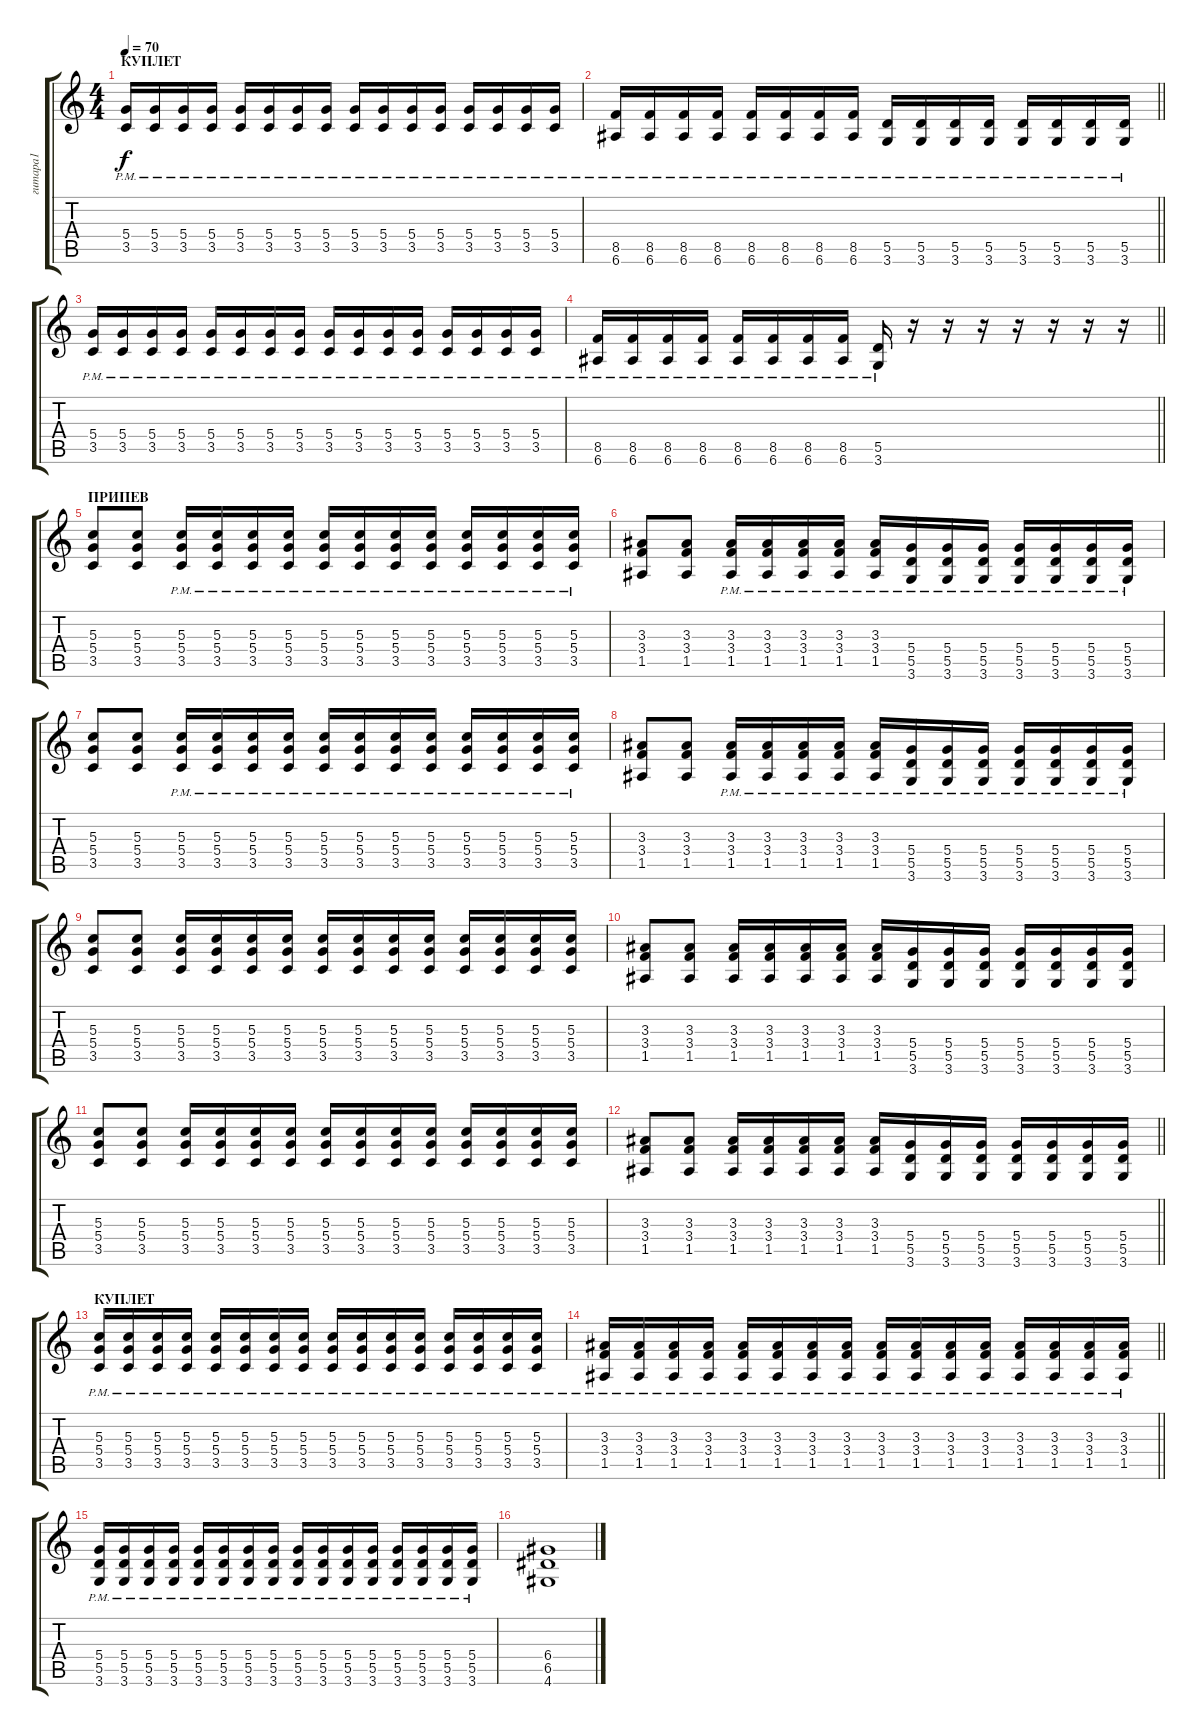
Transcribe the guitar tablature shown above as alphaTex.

\track ("гитара1" "гитара1") {instrument distortionguitar}
\staff {score tabs}
\tuning (E4 B3 G3 D3 A2 E2) {hide}
\ts (4 4)
\section ("" "КУПЛЕТ")
\tempo 70
\clef g2
\ks c
(5.4{pm} 3.5{pm}).16{dy f} (5.4{pm} 3.5{pm}).16 (5.4{pm} 3.5{pm}).16 (5.4{pm} 3.5{pm}).16 (5.4{pm} 3.5{pm}).16 (5.4{pm} 3.5{pm}).16 (5.4{pm} 3.5{pm}).16 (5.4{pm} 3.5{pm}).16 (5.4{pm} 3.5{pm}).16 (5.4{pm} 3.5{pm}).16 (5.4{pm} 3.5{pm}).16 (5.4{pm} 3.5{pm}).16 (5.4{pm} 3.5{pm}).16 (5.4{pm} 3.5{pm}).16 (5.4{pm} 3.5{pm}).16 (5.4{pm} 3.5{pm}).16 |
\barLineRight lightlight
(8.5{pm} 6.6{pm}).16 (8.5{pm} 6.6{pm}).16 (8.5{pm} 6.6{pm}).16 (8.5{pm} 6.6{pm}).16 (8.5{pm} 6.6{pm}).16 (8.5{pm} 6.6{pm}).16 (8.5{pm} 6.6{pm}).16 (8.5{pm} 6.6{pm}).16 (5.5{pm} 3.6{pm}).16 (5.5{pm} 3.6{pm}).16 (5.5{pm} 3.6{pm}).16 (5.5{pm} 3.6{pm}).16 (5.5{pm} 3.6{pm}).16 (5.5{pm} 3.6{pm}).16 (5.5{pm} 3.6{pm}).16 (5.5{pm} 3.6{pm}).16 |
(5.4{pm} 3.5{pm}).16 (5.4{pm} 3.5{pm}).16 (5.4{pm} 3.5{pm}).16 (5.4{pm} 3.5{pm}).16 (5.4{pm} 3.5{pm}).16 (5.4{pm} 3.5{pm}).16 (5.4{pm} 3.5{pm}).16 (5.4{pm} 3.5{pm}).16 (5.4{pm} 3.5{pm}).16 (5.4{pm} 3.5{pm}).16 (5.4{pm} 3.5{pm}).16 (5.4{pm} 3.5{pm}).16 (5.4{pm} 3.5{pm}).16 (5.4{pm} 3.5{pm}).16 (5.4{pm} 3.5{pm}).16 (5.4{pm} 3.5{pm}).16 |
\barLineRight lightlight
(8.5{pm} 6.6{pm}).16 (8.5{pm} 6.6{pm}).16 (8.5{pm} 6.6{pm}).16 (8.5{pm} 6.6{pm}).16 (8.5{pm} 6.6{pm}).16 (8.5{pm} 6.6{pm}).16 (8.5{pm} 6.6{pm}).16 (8.5{pm} 6.6{pm}).16 (5.5{pm} 3.6{pm}).16 r.16 r.16 r.16 r.16 r.16 r.16 r.16 |
\section ("" "ПРИПЕВ")
(5.3 5.4 3.5).8 (5.3 5.4 3.5).8 (5.3{pm} 5.4{pm} 3.5{pm}).16 (5.3{pm} 5.4{pm} 3.5{pm}).16 (5.3{pm} 5.4{pm} 3.5{pm}).16 (5.3{pm} 5.4{pm} 3.5{pm}).16 (5.3{pm} 5.4{pm} 3.5{pm}).16 (5.3{pm} 5.4{pm} 3.5{pm}).16 (5.3{pm} 5.4{pm} 3.5{pm}).16 (5.3{pm} 5.4{pm} 3.5{pm}).16 (5.3{pm} 5.4{pm} 3.5{pm}).16 (5.3{pm} 5.4{pm} 3.5{pm}).16 (5.3{pm} 5.4{pm} 3.5{pm}).16 (5.3{pm} 5.4{pm} 3.5{pm}).16 |
(3.3 3.4 1.5).8 (3.3 3.4 1.5).8 (3.3{pm} 3.4{pm} 1.5{pm}).16 (3.3{pm} 3.4{pm} 1.5{pm}).16 (3.3{pm} 3.4{pm} 1.5{pm}).16 (3.3{pm} 3.4{pm} 1.5{pm}).16 (3.3{pm} 3.4{pm} 1.5{pm}).16 (5.4{pm} 5.5{pm} 3.6{pm}).16 (5.4{pm} 5.5{pm} 3.6{pm}).16 (5.4{pm} 5.5{pm} 3.6{pm}).16 (5.4{pm} 5.5{pm} 3.6{pm}).16 (5.4{pm} 5.5{pm} 3.6{pm}).16 (5.4{pm} 5.5{pm} 3.6{pm}).16 (5.4{pm} 5.5{pm} 3.6{pm}).16 |
(5.3 5.4 3.5).8 (5.3 5.4 3.5).8 (5.3{pm} 5.4{pm} 3.5{pm}).16 (5.3{pm} 5.4{pm} 3.5{pm}).16 (5.3{pm} 5.4{pm} 3.5{pm}).16 (5.3{pm} 5.4{pm} 3.5{pm}).16 (5.3{pm} 5.4{pm} 3.5{pm}).16 (5.3{pm} 5.4{pm} 3.5{pm}).16 (5.3{pm} 5.4{pm} 3.5{pm}).16 (5.3{pm} 5.4{pm} 3.5{pm}).16 (5.3{pm} 5.4{pm} 3.5{pm}).16 (5.3{pm} 5.4{pm} 3.5{pm}).16 (5.3{pm} 5.4{pm} 3.5{pm}).16 (5.3{pm} 5.4{pm} 3.5{pm}).16 |
(3.3 3.4 1.5).8 (3.3 3.4 1.5).8 (3.3{pm} 3.4{pm} 1.5{pm}).16 (3.3{pm} 3.4{pm} 1.5{pm}).16 (3.3{pm} 3.4{pm} 1.5{pm}).16 (3.3{pm} 3.4{pm} 1.5{pm}).16 (3.3{pm} 3.4{pm} 1.5{pm}).16 (5.4{pm} 5.5{pm} 3.6{pm}).16 (5.4{pm} 5.5{pm} 3.6{pm}).16 (5.4{pm} 5.5{pm} 3.6{pm}).16 (5.4{pm} 5.5{pm} 3.6{pm}).16 (5.4{pm} 5.5{pm} 3.6{pm}).16 (5.4{pm} 5.5{pm} 3.6{pm}).16 (5.4{pm} 5.5{pm} 3.6{pm}).16 |
(5.3 5.4 3.5).8 (5.3 5.4 3.5).8 (5.3 5.4 3.5).16 (5.3 5.4 3.5).16 (5.3 5.4 3.5).16 (5.3 5.4 3.5).16 (5.3 5.4 3.5).16 (5.3 5.4 3.5).16 (5.3 5.4 3.5).16 (5.3 5.4 3.5).16 (5.3 5.4 3.5).16 (5.3 5.4 3.5).16 (5.3 5.4 3.5).16 (5.3 5.4 3.5).16 |
(3.3 3.4 1.5).8 (3.3 3.4 1.5).8 (3.3 3.4 1.5).16 (3.3 3.4 1.5).16 (3.3 3.4 1.5).16 (3.3 3.4 1.5).16 (3.3 3.4 1.5).16 (5.4 5.5 3.6).16 (5.4 5.5 3.6).16 (5.4 5.5 3.6).16 (5.4 5.5 3.6).16 (5.4 5.5 3.6).16 (5.4 5.5 3.6).16 (5.4 5.5 3.6).16 |
(5.3 5.4 3.5).8 (5.3 5.4 3.5).8 (5.3 5.4 3.5).16 (5.3 5.4 3.5).16 (5.3 5.4 3.5).16 (5.3 5.4 3.5).16 (5.3 5.4 3.5).16 (5.3 5.4 3.5).16 (5.3 5.4 3.5).16 (5.3 5.4 3.5).16 (5.3 5.4 3.5).16 (5.3 5.4 3.5).16 (5.3 5.4 3.5).16 (5.3 5.4 3.5).16 |
\barLineRight lightlight
(3.3 3.4 1.5).8 (3.3 3.4 1.5).8 (3.3 3.4 1.5).16 (3.3 3.4 1.5).16 (3.3 3.4 1.5).16 (3.3 3.4 1.5).16 (3.3 3.4 1.5).16 (5.4 5.5 3.6).16 (5.4 5.5 3.6).16 (5.4 5.5 3.6).16 (5.4 5.5 3.6).16 (5.4 5.5 3.6).16 (5.4 5.5 3.6).16 (5.4 5.5 3.6).16 |
\section ("" "КУПЛЕТ")
(5.3{pm} 5.4{pm} 3.5{pm}).16 (5.3{pm} 5.4{pm} 3.5{pm}).16 (5.3{pm} 5.4{pm} 3.5{pm}).16 (5.3{pm} 5.4{pm} 3.5{pm}).16 (5.3{pm} 5.4{pm} 3.5{pm}).16 (5.3{pm} 5.4{pm} 3.5{pm}).16 (5.3{pm} 5.4{pm} 3.5{pm}).16 (5.3{pm} 5.4{pm} 3.5{pm}).16 (5.3{pm} 5.4{pm} 3.5{pm}).16 (5.3{pm} 5.4{pm} 3.5{pm}).16 (5.3{pm} 5.4{pm} 3.5{pm}).16 (5.3{pm} 5.4{pm} 3.5{pm}).16 (5.3{pm} 5.4{pm} 3.5{pm}).16 (5.3{pm} 5.4{pm} 3.5{pm}).16 (5.3{pm} 5.4{pm} 3.5{pm}).16 (5.3{pm} 5.4{pm} 3.5{pm}).16 |
\barLineRight lightlight
(3.3{pm} 3.4{pm} 1.5{pm}).16 (3.3{pm} 3.4{pm} 1.5{pm}).16 (3.3{pm} 3.4{pm} 1.5{pm}).16 (3.3{pm} 3.4{pm} 1.5{pm}).16 (3.3{pm} 3.4{pm} 1.5{pm}).16 (3.3{pm} 3.4{pm} 1.5{pm}).16 (3.3{pm} 3.4{pm} 1.5{pm}).16 (3.3{pm} 3.4{pm} 1.5{pm}).16 (3.3{pm} 3.4{pm} 1.5{pm}).16 (3.3{pm} 3.4{pm} 1.5{pm}).16 (3.3{pm} 3.4{pm} 1.5{pm}).16 (3.3{pm} 3.4{pm} 1.5{pm}).16 (3.3{pm} 3.4{pm} 1.5{pm}).16 (3.3{pm} 3.4{pm} 1.5{pm}).16 (3.3{pm} 3.4{pm} 1.5{pm}).16 (3.3{pm} 3.4{pm} 1.5{pm}).16 |
(5.4{pm} 5.5{pm} 3.6{pm}).16 (5.4{pm} 5.5{pm} 3.6{pm}).16 (5.4{pm} 5.5{pm} 3.6{pm}).16 (5.4{pm} 5.5{pm} 3.6{pm}).16 (5.4{pm} 5.5{pm} 3.6{pm}).16 (5.4{pm} 5.5{pm} 3.6{pm}).16 (5.4{pm} 5.5{pm} 3.6{pm}).16 (5.4{pm} 5.5{pm} 3.6{pm}).16 (5.4{pm} 5.5{pm} 3.6{pm}).16 (5.4{pm} 5.5{pm} 3.6{pm}).16 (5.4{pm} 5.5{pm} 3.6{pm}).16 (5.4{pm} 5.5{pm} 3.6{pm}).16 (5.4{pm} 5.5{pm} 3.6{pm}).16 (5.4{pm} 5.5{pm} 3.6{pm}).16 (5.4{pm} 5.5{pm} 3.6{pm}).16 (5.4{pm} 5.5{pm} 3.6{pm}).16 |
(6.4 6.5 4.6).1
